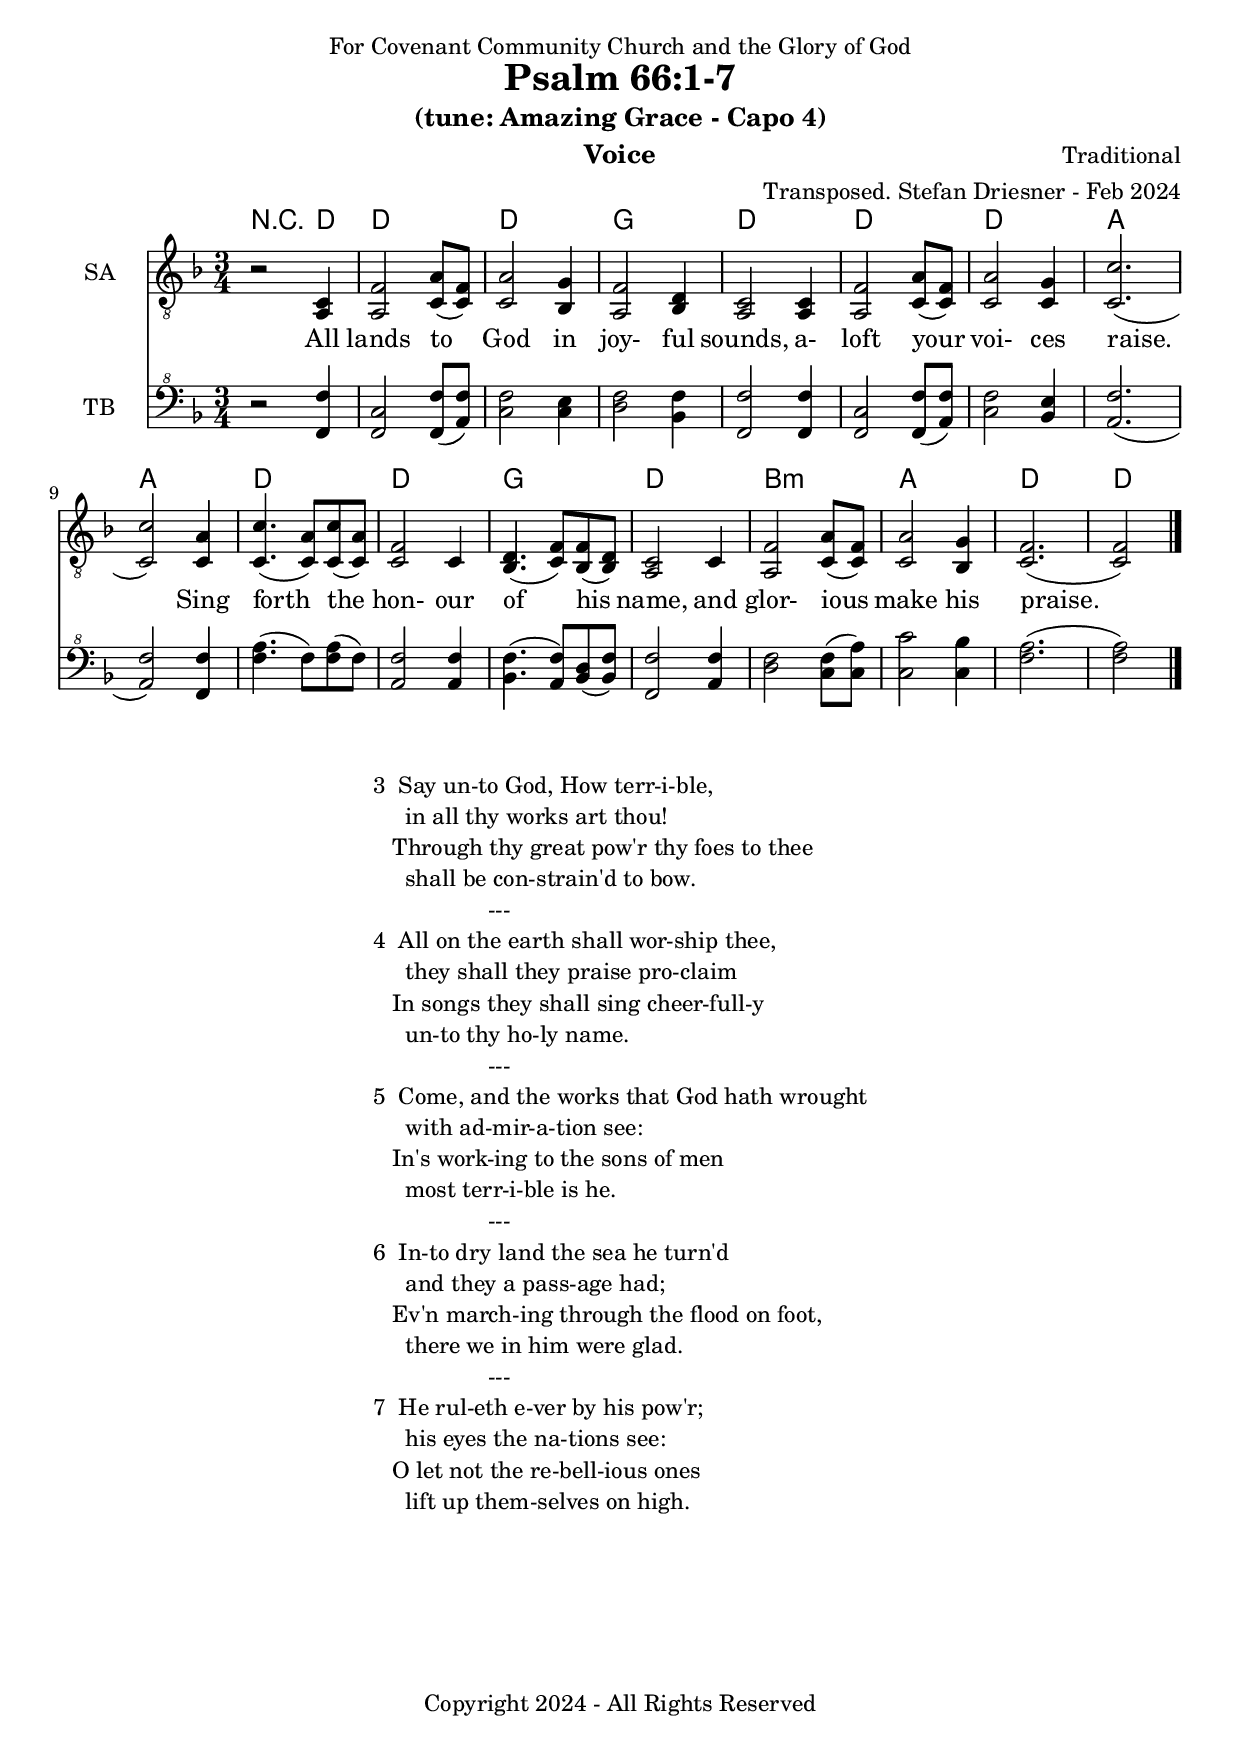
\version "2.24.1"
\language "english"

% force .mid extension for MIDI file output
#(ly:set-option 'midi-extension "mid")

\header {
  dedication = "For Covenant Community Church and the Glory of God"
  title = "Psalm 66:1-7"
  subtitle = "(tune: Amazing Grace - Capo 4)"
  instrument = "Voice"
  composer = "Traditional"
  arranger = "Transposed. Stefan Driesner - Feb 2024"
  meter = ""
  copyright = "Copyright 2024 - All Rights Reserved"
}

global = {
  \key f \major
  \numericTimeSignature
  \time 3/4
}

versesVoice = \lyricmode {
  % Verse 1
  All lands to God in joy- ful sounds,
  a- loft your voi- ces raise.
  Sing forth the hon- our of his name,
  and glor- ious make his praise.
}

SAVoice = \relative c {
  \global
  \dynamicUp
  % Music follows here.
  {
    r2 <a  c  >4 |
    % Verse 1
    <a   f' >2 <c  a' >8( <c  f>8)  | < c  a'>2 <bf g' >4  | <a f' >2 <bf d>4 | <a  c>2 <a  c>4 |
    <a   f' >2 <c  a' >8( <c  f>8)  | < c  a'>2 <c g' >4   | <c  c'>2.( | <c  c'>2 ) <c a' >4 |
    <c c'>4.(<c a'>8) <c c'>8(<c a'>8) | <c f >2 <c>4  | <bf d>4.(<c  f>8) <bf f'>8(<bf d>8) |
    <a c>2 <c>4 | <a   f' >2 <c  a' >8( <c  f>8)  | < c  a'>2 <bf g' >4  | <c f>2.( <c f>2 )  \bar "|."
  }
}

TBVoice = \relative {
  \global
  \dynamicUp
  % Music follows here.
  {
    r2 <f  f'  >4 |
    % Verse 1
    <f c'>2 <f  f' >8( <a  f'>8)  | < c  f>2 < c e >4  | <d f >2 <bf f'>4 | <f  f'>2 <f  f'>4 |
    <f   c' >2 <f  f' >8( <a  f'>8)  | < c  f>2 <bf e >4   | <a  f'>2.( | <a  f'>2 ) <f f' >4 |
    <f' a>4.(<f>8) <f a>8(<f>8) | \relative c' <a f' >2 \relative c' <a f'>4  | \relative c' <bf f'>4.( \relative c' <a  f'>8) \relative c' <bf d>8(\relative c' <bf f'>8) |
    \relative c <f f'>2 \relative c' <a f'>4 | \relative c' <d f >2 \relative c' <c  f >8( \relative c' <c  a'>8)  | \relative c' < c  c'>2 \relative c' <c bf' >4  | \relative c' <f a>2.( \relative c' <f a>2 )  \bar "|."
  }
}

Chords = \new ChordNames {
  \chordmode {
    r2 d4 d2. d2. g2. d2. d2. d2. a2. a2. d2. d2. g2. d2. b2.:m a2. d2. d2
  }
}

SAVoicePart = \new Staff \with {
  instrumentName = "SA"
  midiInstrument = "Voice Oohs"
} { \clef "treble_8" \SAVoice }
\addlyrics { \versesVoice }

TBVoicePart = \new Staff \with {
  instrumentName = "TB"
  midiInstrument = "Voice Oohs"
} { \clef "bass^8" \TBVoice }

\score {
  <<
    \Chords
    \SAVoicePart
    \TBVoicePart
  >>
  \layout { }
  \midi {
    \context {
      \Score
      tempoWholesPerMinute = #(ly:make-moment 100 4)
    }
  }
}

\markup {
  \fill-line {
    {
      \column {
        \left-align {
  	  "3  Say un-to God, How terr-i-ble,"
	  "     in all thy works art thou!"
	  "   Through thy great pow'r thy foes to thee"
	  "     shall be con-strain'd to bow."
	  "                  ---"
	  "4  All on the earth shall wor-ship thee,"
	  "     they shall they praise pro-claim"
  	  "   In songs they shall sing cheer-full-y"
	  "     un-to thy ho-ly name."
	  "                  ---"
	  "5  Come, and the works that God hath wrought"
	  "     with ad-mir-a-tion see:"
	  "   In's work-ing to the sons of men"
	  "     most terr-i-ble is he."
	  "                  ---"
	  "6  In-to dry land the sea he turn'd"
	  "     and they a pass-age had;"
	  "   Ev'n march-ing through the flood on foot,"
	  "     there we in him were glad."
	  "                  ---"
	  "7  He rul-eth e-ver by his pow'r;"
	  "     his eyes the na-tions see:"
	  "   O let not the re-bell-ious ones"
	  "     lift up them-selves on high."
        }
      }
    }
  }
}